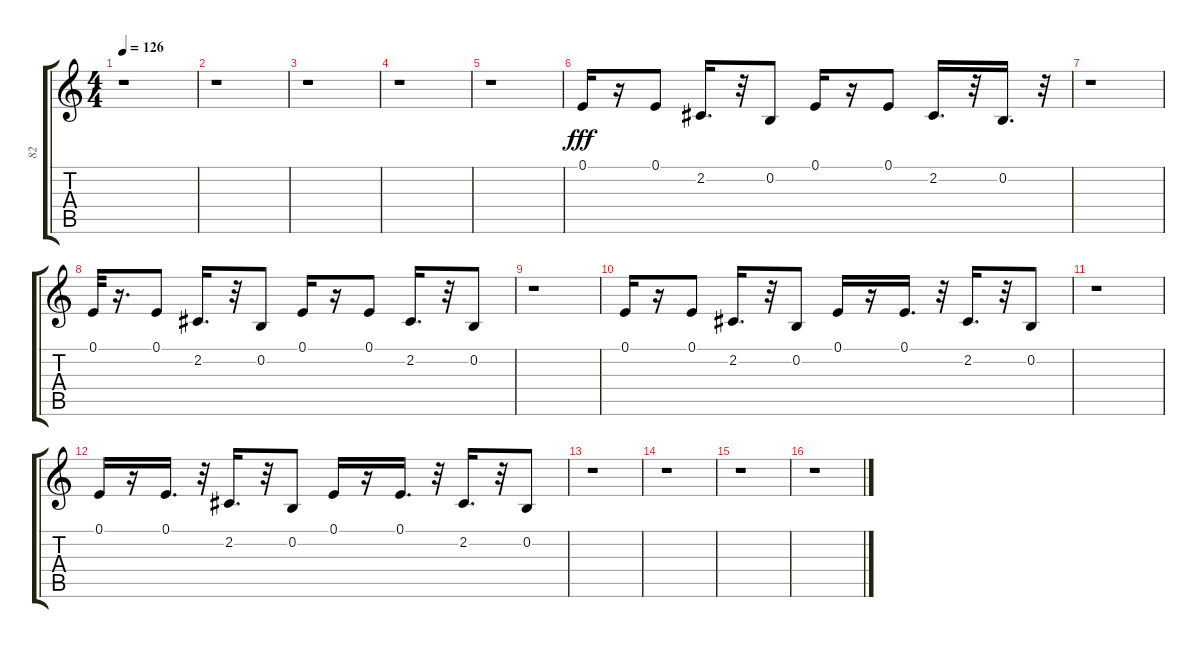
\track ("82" "82") {instrument lead2sawtooth}
\staff {score tabs}
\tuning (E4 B3 G3 D3 A2 E2) {hide}
\ts (4 4)
\tempo 126
\clef g2
\ks c
r.1{dy fff} |
r.1 |
r.1 |
r.1 |
r.1 |
0.1.16 r.16 0.1.8 2.2.16{d} r.32 0.2.8 0.1.16 r.16 0.1.8 2.2.16{d} r.32 0.2.16{d} r.32 |
r.1 |
0.1.32 r.16{d} 0.1.8 2.2.16{d} r.32 0.2.8 0.1.16 r.16 0.1.8 2.2.16{d} r.32 0.2.8 |
r.1 |
0.1.16 r.16 0.1.8 2.2.16{d} r.32 0.2.8 0.1.16 r.16 0.1.16{d} r.32 2.2.16{d} r.32 0.2.8 |
r.1 |
0.1.16 r.16 0.1.16{d} r.32 2.2.16{d} r.32 0.2.8 0.1.16 r.16 0.1.16{d} r.32 2.2.16{d} r.32 0.2.8 |
r.1 |
r.1 |
r.1 |
r.1
